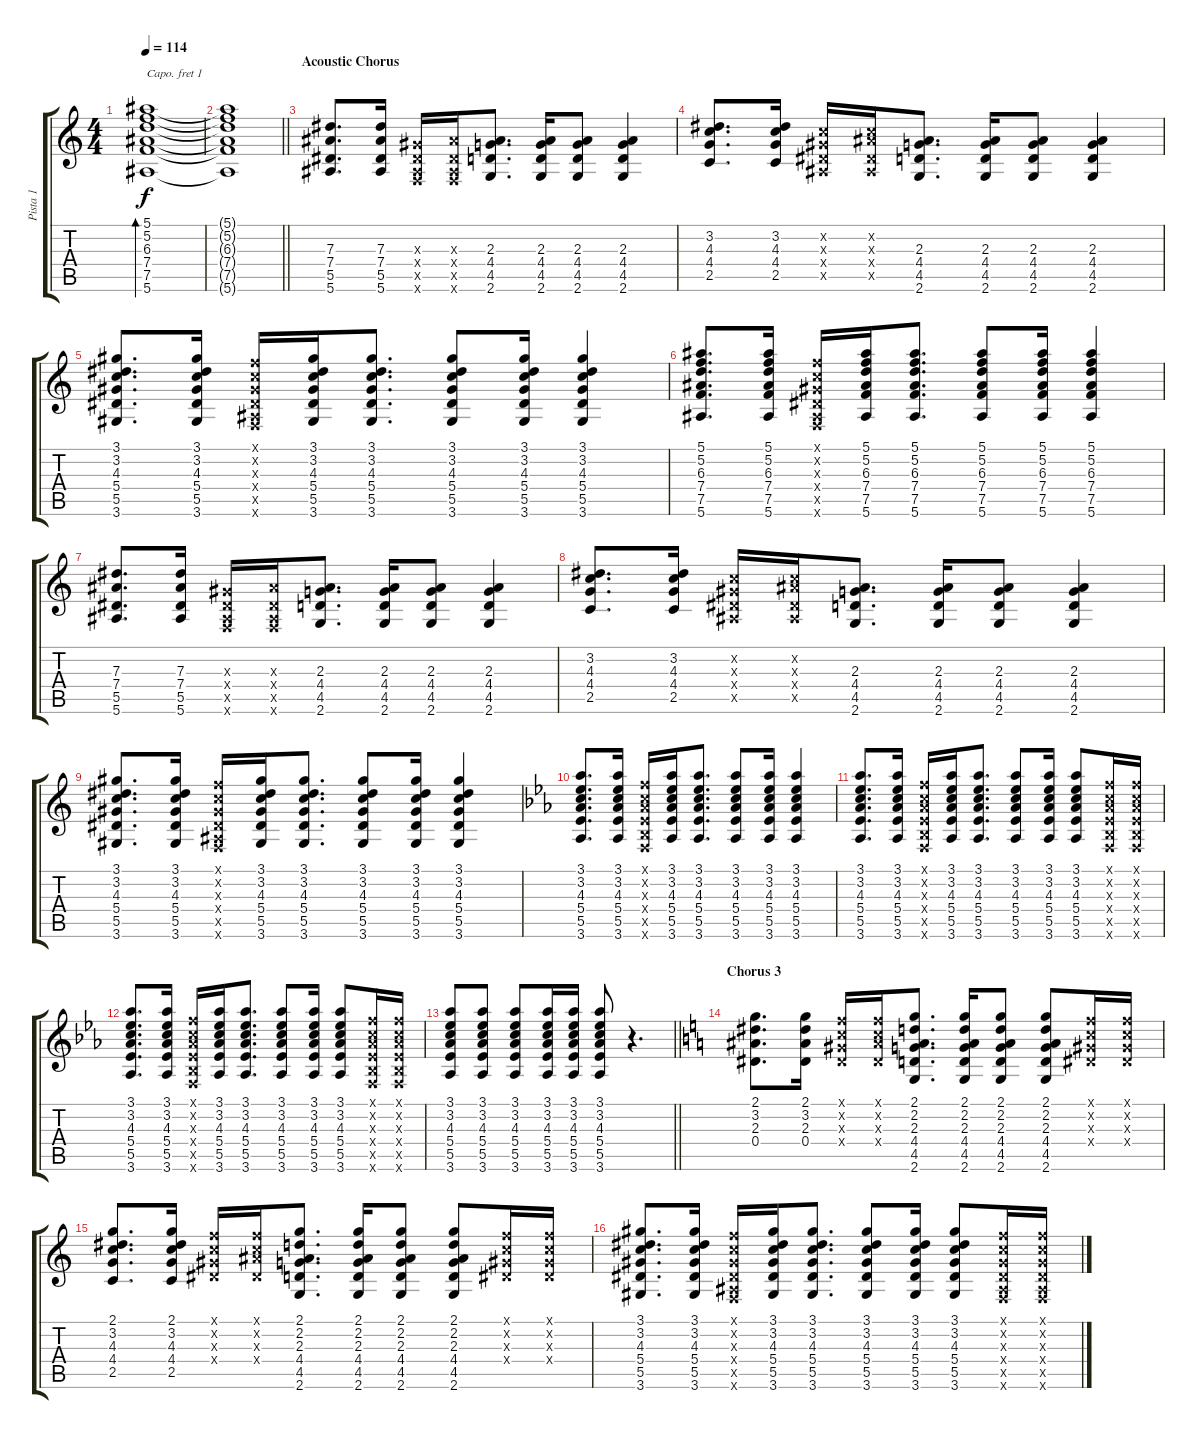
\track ("Pista 1" "Pista 1") {instrument acousticguitarnylon}
\staff {score tabs}
\capo 1
\tuning (E4 B3 G3 D3 A2 E2) {hide}
\ts (4 4)
\tempo 114
\clef g2
\ks c
(5.1 5.2 6.3 7.4 7.5 5.6).1{bd 60 dy f} |
\barLineRight lightlight
(5.1{t} 5.2{t} 6.3{t} 7.4{t} 7.5{t} 5.6{t}).1 |
\section ("" "Acoustic Chorus")
(7.3 7.4 5.5 5.6).8{d balance 8} (7.3 7.4 5.5 5.6).16 (0.3{x} 0.4{x} 0.5{x} 0.6{x}).16 (2.3{x} 0.4{x} 0.5{x} 0.6{x}).16 (2.3 4.4 4.5 2.6).8{d} (2.3 4.4 4.5 2.6).16 (2.3 4.4 4.5 2.6).8 (2.3 4.4 4.5 2.6).4 |
(3.2 4.3 4.4 2.5).8{d} (3.2 4.3 4.4 2.5).16 (0.2{x} 0.3{x} 0.4{x} 0.5{x}).16 (0.2{x} 2.3{x} 0.4{x} 0.5{x}).16 (2.3 4.4 4.5 2.6).8{d} (2.3 4.4 4.5 2.6).16 (2.3 4.4 4.5 2.6).8 (2.3 4.4 4.5 2.6).4 |
(3.1 3.2 4.3 5.4 5.5 3.6).8{d} (3.1 3.2 4.3 5.4 5.5 3.6).16 (0.1{x} 0.2{x} 0.3{x} 0.4{x} 0.5{x} 0.6{x}).16 (3.1 3.2 4.3 5.4 5.5 3.6).16 (3.1 3.2 4.3 5.4 5.5 3.6).8{d} (3.1 3.2 4.3 5.4 5.5 3.6).8 (3.1 3.2 4.3 5.4 5.5 3.6).16 (3.1 3.2 4.3 5.4 5.5 3.6).4 |
(5.1 5.2 6.3 7.4 7.5 5.6).8{d} (5.1 5.2 6.3 7.4 7.5 5.6).16 (0.1{x} 0.2{x} 0.3{x} 0.4{x} 0.5{x} 0.6{x}).16 (5.1 5.2 6.3 7.4 7.5 5.6).16 (5.1 5.2 6.3 7.4 7.5 5.6).8{d} (5.1 5.2 6.3 7.4 7.5 5.6).8 (5.1 5.2 6.3 7.4 7.5 5.6).16 (5.1 5.2 6.3 7.4 7.5 5.6).4 |
(7.3 7.4 5.5 5.6).8{d} (7.3 7.4 5.5 5.6).16 (0.3{x} 0.4{x} 0.5{x} 0.6{x}).16 (2.3{x} 0.4{x} 0.5{x} 0.6{x}).16 (2.3 4.4 4.5 2.6).8{d} (2.3 4.4 4.5 2.6).16 (2.3 4.4 4.5 2.6).8 (2.3 4.4 4.5 2.6).4 |
(3.2 4.3 4.4 2.5).8{d} (3.2 4.3 4.4 2.5).16 (0.2{x} 0.3{x} 0.4{x} 0.5{x}).16 (0.2{x} 2.3{x} 0.4{x} 0.5{x}).16 (2.3 4.4 4.5 2.6).8{d} (2.3 4.4 4.5 2.6).16 (2.3 4.4 4.5 2.6).8 (2.3 4.4 4.5 2.6).4 |
(3.1 3.2 4.3 5.4 5.5 3.6).8{d} (3.1 3.2 4.3 5.4 5.5 3.6).16 (0.1{x} 0.2{x} 0.3{x} 0.4{x} 0.5{x} 0.6{x}).16 (3.1 3.2 4.3 5.4 5.5 3.6).16 (3.1 3.2 4.3 5.4 5.5 3.6).8{d} (3.1 3.2 4.3 5.4 5.5 3.6).8 (3.1 3.2 4.3 5.4 5.5 3.6).16 (3.1 3.2 4.3 5.4 5.5 3.6).4 |
\ks eb
(3.1 3.2 4.3 5.4 5.5 3.6).8{d} (3.1 3.2 4.3 5.4 5.5 3.6).16 (0.1{x} 0.2{x} 0.3{x} 0.4{x} 0.5{x} 0.6{x}).16 (3.1 3.2 4.3 5.4 5.5 3.6).16 (3.1 3.2 4.3 5.4 5.5 3.6).8{d} (3.1 3.2 4.3 5.4 5.5 3.6).8 (3.1 3.2 4.3 5.4 5.5 3.6).16 (3.1 3.2 4.3 5.4 5.5 3.6).4 |
(3.1 3.2 4.3 5.4 5.5 3.6).8{d} (3.1 3.2 4.3 5.4 5.5 3.6).16 (0.1{x} 0.2{x} 0.3{x} 0.4{x} 0.5{x} 0.6{x}).16 (3.1 3.2 4.3 5.4 5.5 3.6).16 (3.1 3.2 4.3 5.4 5.5 3.6).8{d} (3.1 3.2 4.3 5.4 5.5 3.6).8 (3.1 3.2 4.3 5.4 5.5 3.6).16 (3.1 3.2 4.3 5.4 5.5 3.6).8 (0.1{x} 0.2{x} 0.3{x} 0.4{x} 0.5{x} 0.6{x}).16 (0.1{x} 0.2{x} 0.3{x} 0.4{x} 0.5{x} 0.6{x}).16 |
(3.1 3.2 4.3 5.4 5.5 3.6).8{d} (3.1 3.2 4.3 5.4 5.5 3.6).16 (0.1{x} 0.2{x} 0.3{x} 0.4{x} 0.5{x} 0.6{x}).16 (3.1 3.2 4.3 5.4 5.5 3.6).16 (3.1 3.2 4.3 5.4 5.5 3.6).8{d} (3.1 3.2 4.3 5.4 5.5 3.6).8 (3.1 3.2 4.3 5.4 5.5 3.6).16 (3.1 3.2 4.3 5.4 5.5 3.6).8 (0.1{x} 0.2{x} 0.3{x} 0.4{x} 0.5{x} 0.6{x}).16 (0.1{x} 0.2{x} 0.3{x} 0.4{x} 0.5{x} 0.6{x}).16 |
\barLineRight lightlight
(3.1 3.2 4.3 5.4 5.5 3.6).8 (3.1 3.2 4.3 5.4 5.5 3.6).8 (3.1 3.2 4.3 5.4 5.5 3.6).8 (3.1 3.2 4.3 5.4 5.5 3.6).16 (3.1 3.2 4.3 5.4 5.5 3.6).16 (3.1 3.2 4.3 5.4 5.5 3.6).8 r.4{d} |
\section ("" "Chorus 3")
\ks c
(2.1 3.2 2.3 0.4).8{d} (2.1 3.2 2.3 0.4).16 (0.1{x} 0.2{x} 0.3{x} 0.4{x}).16 (0.1{x} 0.2{x} 2.3{x} 0.4{x}).16 (2.1 2.2 2.3 4.4 4.5 2.6).8{d} (2.1 2.2 2.3 4.4 4.5 2.6).16 (2.1 2.2 2.3 4.4 4.5 2.6).8 (2.1 2.2 2.3 4.4 4.5 2.6).8 (0.1{x} 0.2{x} 0.3{x} 0.4{x}).16 (0.1{x} 0.2{x} 0.3{x} 0.4{x}).16 |
(2.1 3.2 4.3 4.4 2.5).8{d} (2.1 3.2 4.3 4.4 2.5).16 (0.1{x} 0.2{x} 0.3{x} 0.4{x}).16 (0.1{x} 0.2{x} 2.3{x} 0.4{x}).16 (2.1 2.2 2.3 4.4 4.5 2.6).8{d} (2.1 2.2 2.3 4.4 4.5 2.6).16 (2.1 2.2 2.3 4.4 4.5 2.6).8 (2.1 2.2 2.3 4.4 4.5 2.6).8 (0.1{x} 0.2{x} 0.3{x} 0.4{x}).16 (0.1{x} 0.2{x} 0.3{x} 0.4{x}).16 |
(3.1 3.2 4.3 5.4 5.5 3.6).8{d} (3.1 3.2 4.3 5.4 5.5 3.6).16 (0.1{x} 0.2{x} 0.3{x} 0.4{x} 0.5{x} 0.6{x}).16 (3.1 3.2 4.3 5.4 5.5 3.6).16 (3.1 3.2 4.3 5.4 5.5 3.6).8{d} (3.1 3.2 4.3 5.4 5.5 3.6).8 (3.1 3.2 4.3 5.4 5.5 3.6).16 (3.1 3.2 4.3 5.4 5.5 3.6).8 (0.1{x} 0.2{x} 0.3{x} 0.4{x} 0.5{x} 0.6{x}).16 (0.1{x} 0.2{x} 0.3{x} 0.4{x} 0.5{x} 0.6{x}).16
